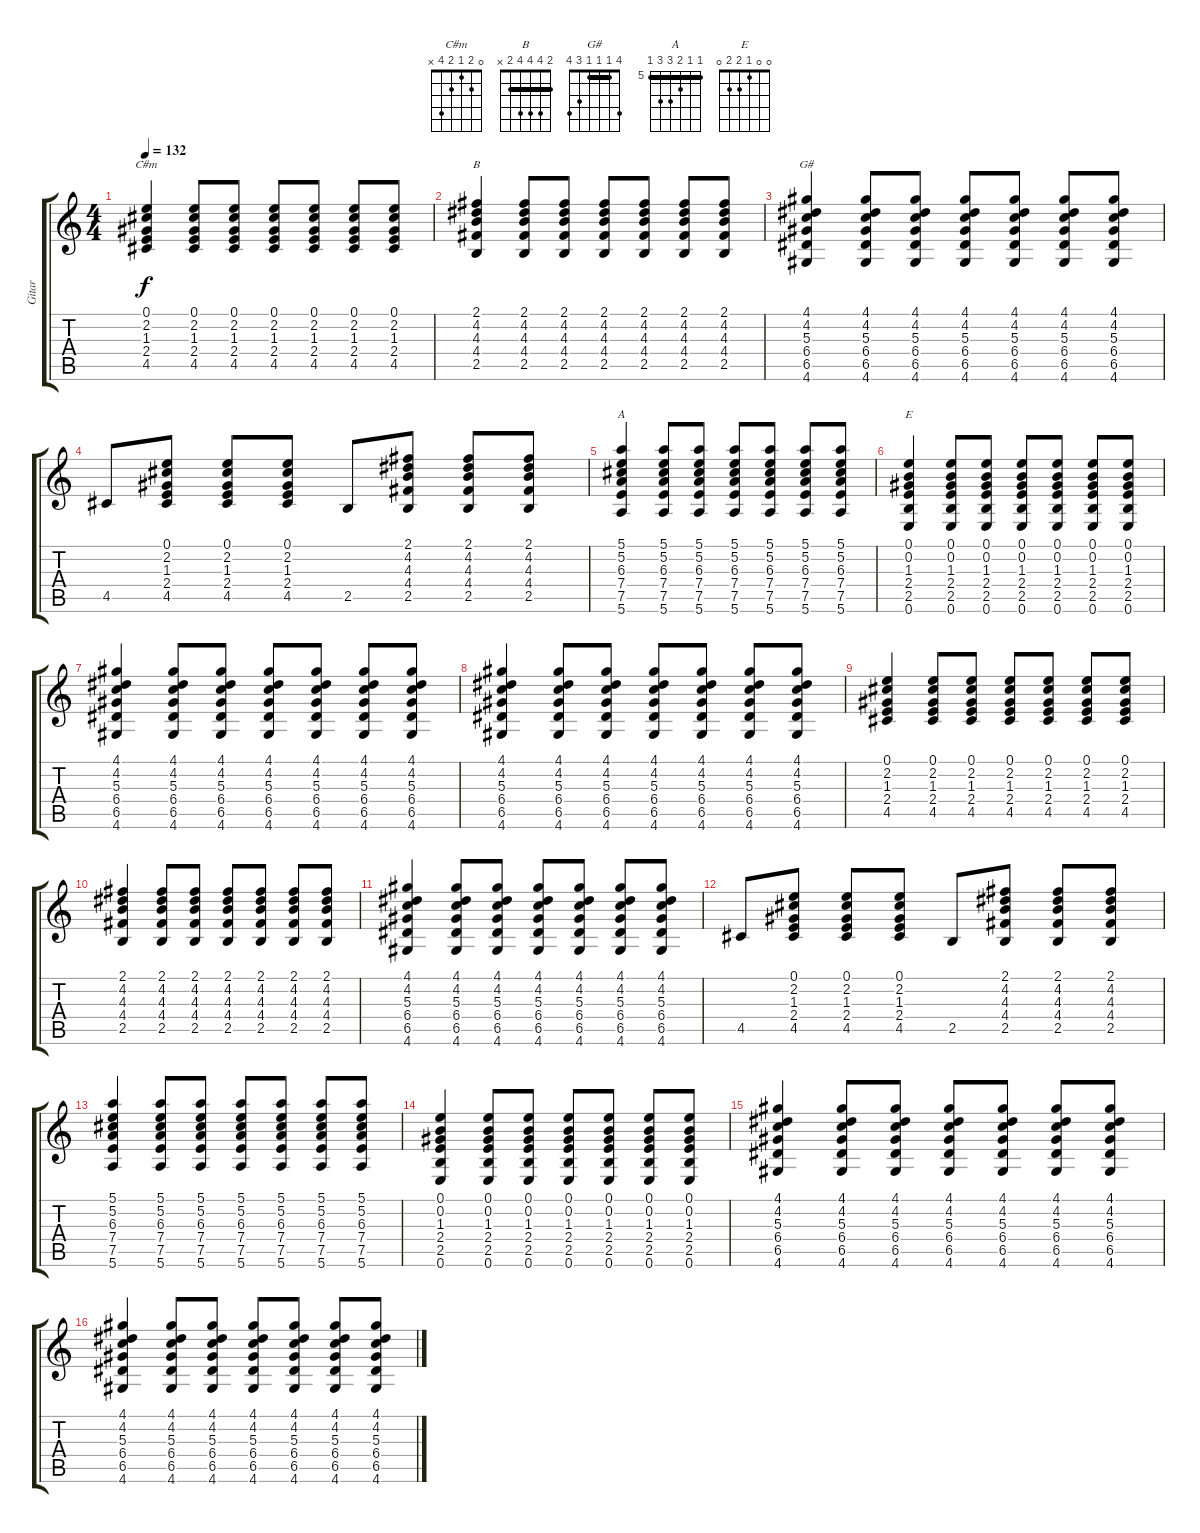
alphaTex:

\track ("Gitar" "Gitar") {instrument acousticguitarsteel}
\staff {score tabs}
\tuning (E4 B3 G3 D3 A2 E2) {hide}
\chord ("C#m" 0 2 1 2 4 x)
\chord ("B" 2 4 4 4 2 x) {barre 2}
\chord ("G#" 4 1 1 1 3 4) {barre 1}
\chord ("A" 5 5 6 7 7 5) {firstfret 5 barre 5}
\chord ("E" 0 0 1 2 2 0)
\ts (4 4)
\tempo 132
\clef g2
\ks c
(0.1 2.2 1.3 2.4 4.5).4{ch "C#m" dy f} (0.1 2.2 1.3 2.4 4.5).8 (0.1 2.2 1.3 2.4 4.5).8 (0.1 2.2 1.3 2.4 4.5).8 (0.1 2.2 1.3 2.4 4.5).8 (0.1 2.2 1.3 2.4 4.5).8 (0.1 2.2 1.3 2.4 4.5).8 |
(2.1 4.2 4.3 4.4 2.5).4{ch "B"} (2.1 4.2 4.3 4.4 2.5).8 (2.1 4.2 4.3 4.4 2.5).8 (2.1 4.2 4.3 4.4 2.5).8 (2.1 4.2 4.3 4.4 2.5).8 (2.1 4.2 4.3 4.4 2.5).8 (2.1 4.2 4.3 4.4 2.5).8 |
(4.1 4.2 5.3 6.4 6.5 4.6).4{ch "G#"} (4.1 4.2 5.3 6.4 6.5 4.6).8 (4.1 4.2 5.3 6.4 6.5 4.6).8 (4.1 4.2 5.3 6.4 6.5 4.6).8 (4.1 4.2 5.3 6.4 6.5 4.6).8 (4.1 4.2 5.3 6.4 6.5 4.6).8 (4.1 4.2 5.3 6.4 6.5 4.6).8 |
4.5.8 (0.1 2.2 1.3 2.4 4.5).8 (0.1 2.2 1.3 2.4 4.5).8 (0.1 2.2 1.3 2.4 4.5).8 2.5.8 (2.1 4.2 4.3 4.4 2.5).8 (2.1 4.2 4.3 4.4 2.5).8 (2.1 4.2 4.3 4.4 2.5).8 |
(5.1 5.2 6.3 7.4 7.5 5.6).4{ch "A"} (5.1 5.2 6.3 7.4 7.5 5.6).8 (5.1 5.2 6.3 7.4 7.5 5.6).8 (5.1 5.2 6.3 7.4 7.5 5.6).8 (5.1 5.2 6.3 7.4 7.5 5.6).8 (5.1 5.2 6.3 7.4 7.5 5.6).8 (5.1 5.2 6.3 7.4 7.5 5.6).8 |
(0.1 0.2 1.3 2.4 2.5 0.6).4{ch "E"} (0.1 0.2 1.3 2.4 2.5 0.6).8 (0.1 0.2 1.3 2.4 2.5 0.6).8 (0.1 0.2 1.3 2.4 2.5 0.6).8 (0.1 0.2 1.3 2.4 2.5 0.6).8 (0.1 0.2 1.3 2.4 2.5 0.6).8 (0.1 0.2 1.3 2.4 2.5 0.6).8 |
(4.1 4.2 5.3 6.4 6.5 4.6).4 (4.1 4.2 5.3 6.4 6.5 4.6).8 (4.1 4.2 5.3 6.4 6.5 4.6).8 (4.1 4.2 5.3 6.4 6.5 4.6).8 (4.1 4.2 5.3 6.4 6.5 4.6).8 (4.1 4.2 5.3 6.4 6.5 4.6).8 (4.1 4.2 5.3 6.4 6.5 4.6).8 |
(4.1 4.2 5.3 6.4 6.5 4.6).4 (4.1 4.2 5.3 6.4 6.5 4.6).8 (4.1 4.2 5.3 6.4 6.5 4.6).8 (4.1 4.2 5.3 6.4 6.5 4.6).8 (4.1 4.2 5.3 6.4 6.5 4.6).8 (4.1 4.2 5.3 6.4 6.5 4.6).8 (4.1 4.2 5.3 6.4 6.5 4.6).8 |
(0.1 2.2 1.3 2.4 4.5).4 (0.1 2.2 1.3 2.4 4.5).8 (0.1 2.2 1.3 2.4 4.5).8 (0.1 2.2 1.3 2.4 4.5).8 (0.1 2.2 1.3 2.4 4.5).8 (0.1 2.2 1.3 2.4 4.5).8 (0.1 2.2 1.3 2.4 4.5).8 |
(2.1 4.2 4.3 4.4 2.5).4 (2.1 4.2 4.3 4.4 2.5).8 (2.1 4.2 4.3 4.4 2.5).8 (2.1 4.2 4.3 4.4 2.5).8 (2.1 4.2 4.3 4.4 2.5).8 (2.1 4.2 4.3 4.4 2.5).8 (2.1 4.2 4.3 4.4 2.5).8 |
(4.1 4.2 5.3 6.4 6.5 4.6).4 (4.1 4.2 5.3 6.4 6.5 4.6).8 (4.1 4.2 5.3 6.4 6.5 4.6).8 (4.1 4.2 5.3 6.4 6.5 4.6).8 (4.1 4.2 5.3 6.4 6.5 4.6).8 (4.1 4.2 5.3 6.4 6.5 4.6).8 (4.1 4.2 5.3 6.4 6.5 4.6).8 |
4.5.8 (0.1 2.2 1.3 2.4 4.5).8 (0.1 2.2 1.3 2.4 4.5).8 (0.1 2.2 1.3 2.4 4.5).8 2.5.8 (2.1 4.2 4.3 4.4 2.5).8 (2.1 4.2 4.3 4.4 2.5).8 (2.1 4.2 4.3 4.4 2.5).8 |
(5.1 5.2 6.3 7.4 7.5 5.6).4 (5.1 5.2 6.3 7.4 7.5 5.6).8 (5.1 5.2 6.3 7.4 7.5 5.6).8 (5.1 5.2 6.3 7.4 7.5 5.6).8 (5.1 5.2 6.3 7.4 7.5 5.6).8 (5.1 5.2 6.3 7.4 7.5 5.6).8 (5.1 5.2 6.3 7.4 7.5 5.6).8 |
(0.1 0.2 1.3 2.4 2.5 0.6).4 (0.1 0.2 1.3 2.4 2.5 0.6).8 (0.1 0.2 1.3 2.4 2.5 0.6).8 (0.1 0.2 1.3 2.4 2.5 0.6).8 (0.1 0.2 1.3 2.4 2.5 0.6).8 (0.1 0.2 1.3 2.4 2.5 0.6).8 (0.1 0.2 1.3 2.4 2.5 0.6).8 |
(4.1 4.2 5.3 6.4 6.5 4.6).4 (4.1 4.2 5.3 6.4 6.5 4.6).8 (4.1 4.2 5.3 6.4 6.5 4.6).8 (4.1 4.2 5.3 6.4 6.5 4.6).8 (4.1 4.2 5.3 6.4 6.5 4.6).8 (4.1 4.2 5.3 6.4 6.5 4.6).8 (4.1 4.2 5.3 6.4 6.5 4.6).8 |
(4.1 4.2 5.3 6.4 6.5 4.6).4 (4.1 4.2 5.3 6.4 6.5 4.6).8 (4.1 4.2 5.3 6.4 6.5 4.6).8 (4.1 4.2 5.3 6.4 6.5 4.6).8 (4.1 4.2 5.3 6.4 6.5 4.6).8 (4.1 4.2 5.3 6.4 6.5 4.6).8 (4.1 4.2 5.3 6.4 6.5 4.6).8
